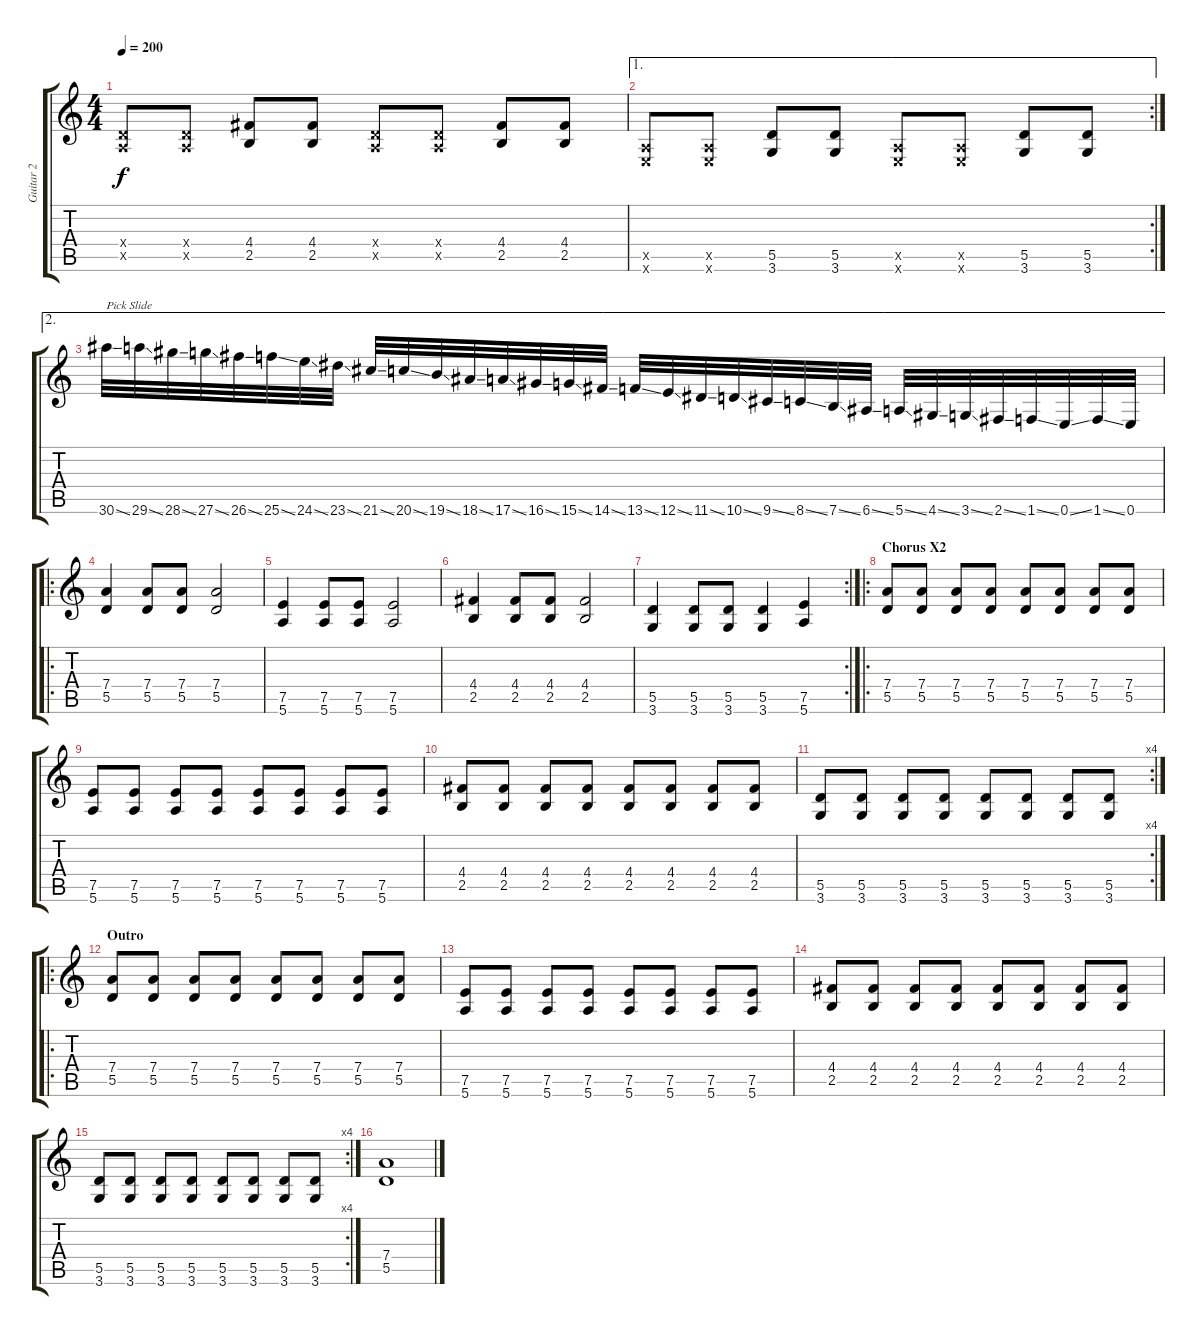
\track ("Guitar 2" "Guitar 2") {instrument overdrivenguitar}
\staff {score tabs}
\tuning (E4 B3 G3 D3 A2 E2) {hide}
\ts (4 4)
\tempo 200
\clef g2
\ks c
(0.4{x} 0.5{x}).8{dy f} (0.4{x} 0.5{x}).8 (4.4 2.5).8 (4.4 2.5).8 (0.4{x} 0.5{x}).8 (0.4{x} 0.5{x}).8 (4.4 2.5).8 (4.4 2.5).8 |
\ae 1
\rc 2
(0.5{x} 0.6{x}).8 (0.5{x} 0.6{x}).8 (5.5 3.6).8 (5.5 3.6).8 (0.5{x} 0.6{x}).8 (0.5{x} 0.6{x}).8 (5.5 3.6).8 (5.5 3.6).8 |
\ae 2
30.6{ss}.32{txt "Pick Slide"} 29.6{ss}.32 28.6{ss}.32 27.6{ss}.32 26.6{ss}.32 25.6{ss}.32 24.6{ss}.32 23.6{ss}.32 21.6{ss}.32 20.6{ss}.32 19.6{ss}.32 18.6{ss}.32 17.6{ss}.32 16.6{ss}.32 15.6{ss}.32 14.6{ss}.32 13.6{ss}.32 12.6{ss}.32 11.6{ss}.32 10.6{ss}.32 9.6{ss}.32 8.6{ss}.32 7.6{ss}.32 6.6{ss}.32 5.6{ss}.32 4.6{ss}.32 3.6{ss}.32 2.6{ss}.32 1.6{ss}.32 0.6{ss}.32 1.6{ss}.32 0.6.32 |
\ro
(7.4 5.5).4 (7.4 5.5).8 (7.4 5.5).8 (7.4 5.5).2 |
(7.5 5.6).4 (7.5 5.6).8 (7.5 5.6).8 (7.5 5.6).2 |
(4.4 2.5).4 (4.4 2.5).8 (4.4 2.5).8 (4.4 2.5).2 |
\rc 2
(5.5 3.6).4 (5.5 3.6).8 (5.5 3.6).8 (5.5 3.6).4 (7.5 5.6).4 |
\ro
\section ("" "Chorus X2")
(7.4 5.5).8 (7.4 5.5).8 (7.4 5.5).8 (7.4 5.5).8 (7.4 5.5).8 (7.4 5.5).8 (7.4 5.5).8 (7.4 5.5).8 |
(7.5 5.6).8 (7.5 5.6).8 (7.5 5.6).8 (7.5 5.6).8 (7.5 5.6).8 (7.5 5.6).8 (7.5 5.6).8 (7.5 5.6).8 |
(4.4 2.5).8 (4.4 2.5).8 (4.4 2.5).8 (4.4 2.5).8 (4.4 2.5).8 (4.4 2.5).8 (4.4 2.5).8 (4.4 2.5).8 |
\rc 4
(5.5 3.6).8 (5.5 3.6).8 (5.5 3.6).8 (5.5 3.6).8 (5.5 3.6).8 (5.5 3.6).8 (5.5 3.6).8 (5.5 3.6).8 |
\ro
\section ("" "Outro")
(7.4 5.5).8 (7.4 5.5).8 (7.4 5.5).8 (7.4 5.5).8 (7.4 5.5).8 (7.4 5.5).8 (7.4 5.5).8 (7.4 5.5).8 |
(7.5 5.6).8 (7.5 5.6).8 (7.5 5.6).8 (7.5 5.6).8 (7.5 5.6).8 (7.5 5.6).8 (7.5 5.6).8 (7.5 5.6).8 |
(4.4 2.5).8 (4.4 2.5).8 (4.4 2.5).8 (4.4 2.5).8 (4.4 2.5).8 (4.4 2.5).8 (4.4 2.5).8 (4.4 2.5).8 |
\rc 4
(5.5 3.6).8 (5.5 3.6).8 (5.5 3.6).8 (5.5 3.6).8 (5.5 3.6).8 (5.5 3.6).8 (5.5 3.6).8 (5.5 3.6).8 |
(7.4 5.5).1
